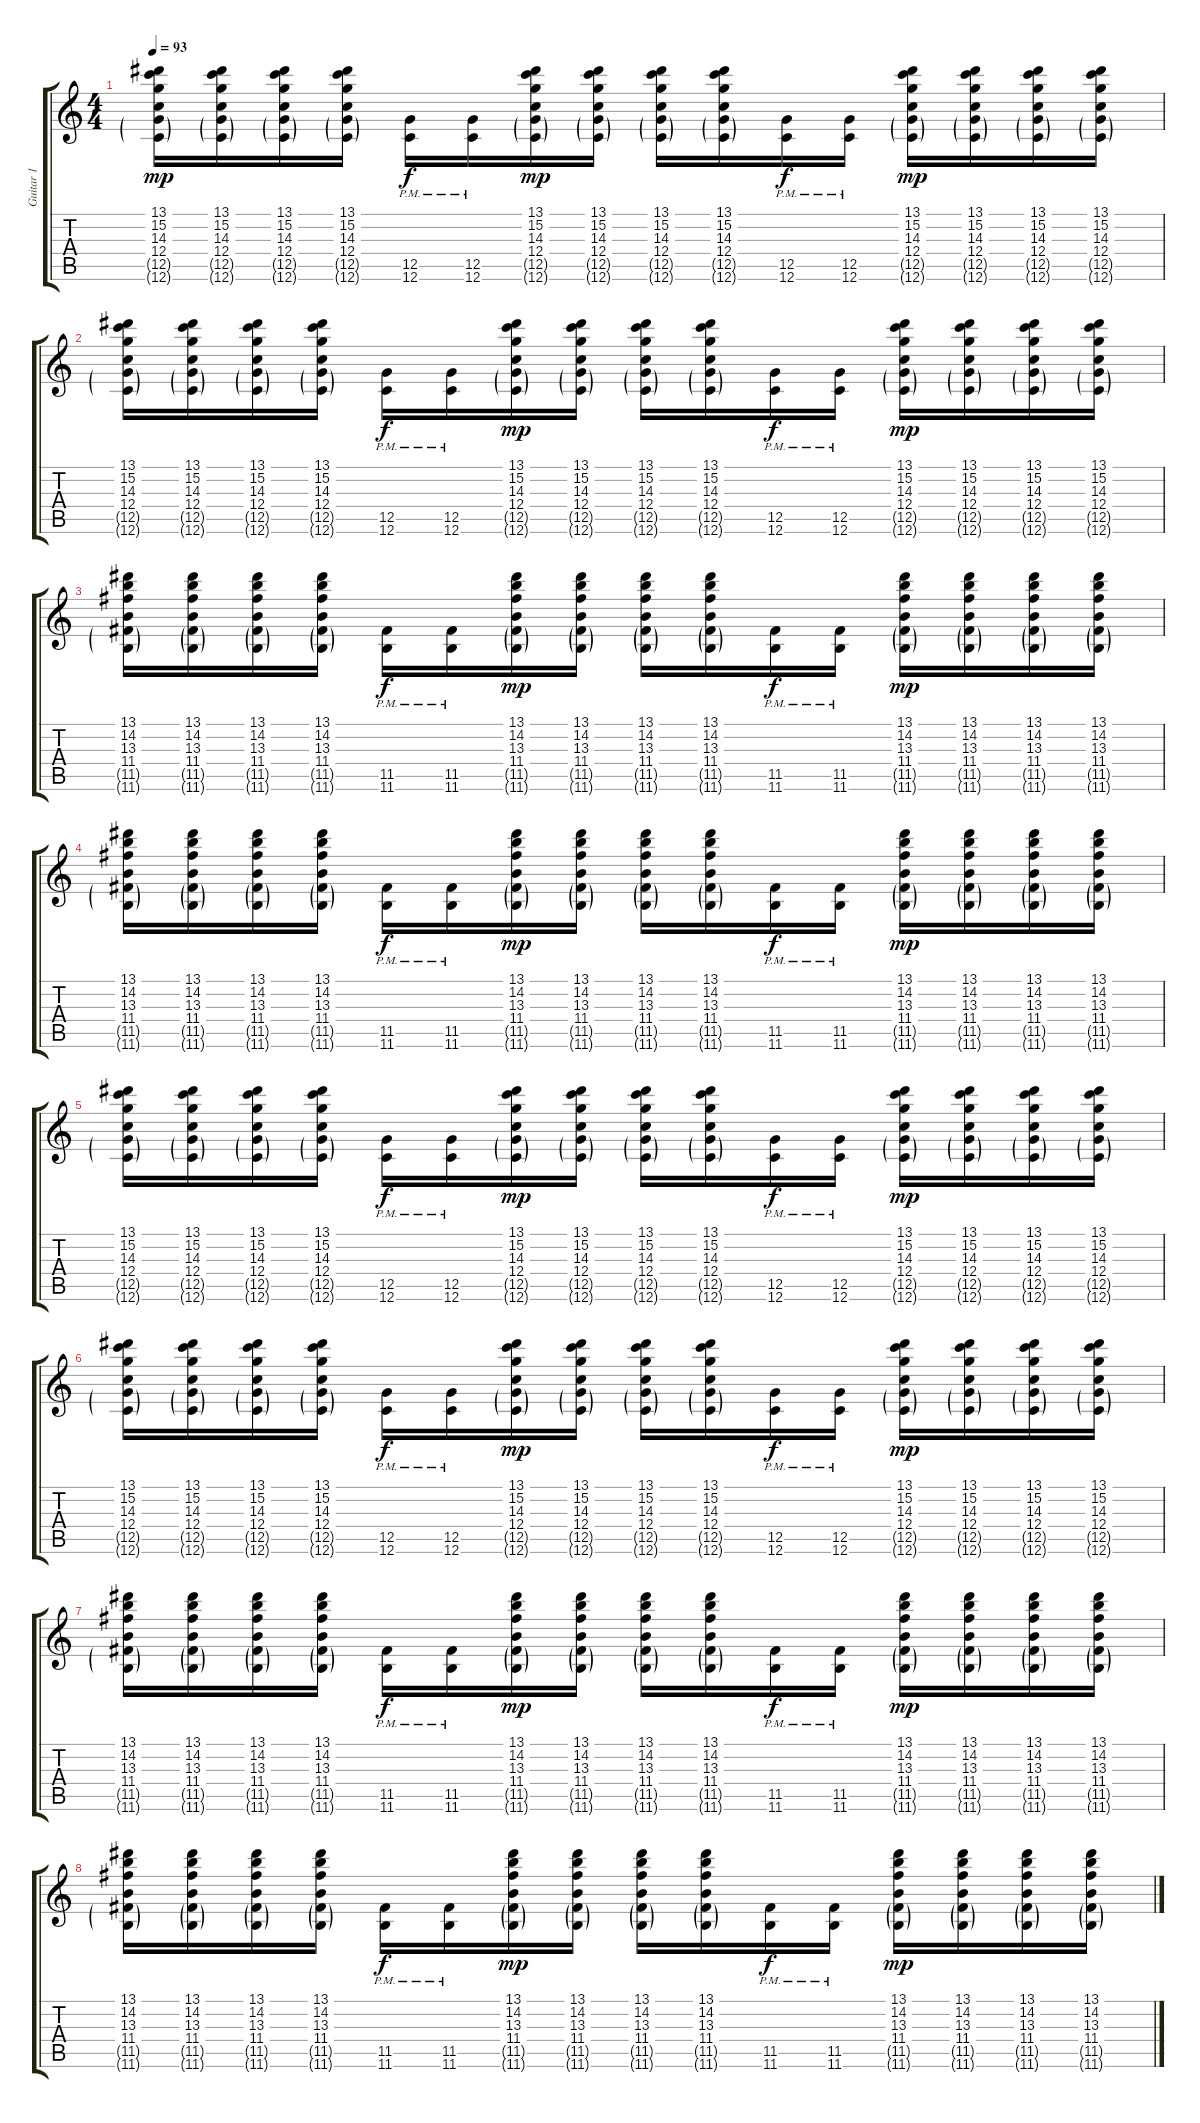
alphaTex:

\track ("Guitar 1" "Guitar 1") {instrument electricguitarjazz}
\staff {score tabs}
\tuning (D4 A3 F3 C3 G2 C2) {hide}
\ts (4 4)
\tempo 93
\clef g2
\ks c
(13.1 15.2 14.3 12.4 12.5{g} 12.6{g}).16{dy mp} (13.1 15.2 14.3 12.4 12.5{g} 12.6{g}).16 (13.1 15.2 14.3 12.4 12.5{g} 12.6{g}).16 (13.1 15.2 14.3 12.4 12.5{g} 12.6{g}).16 (12.5{pm} 12.6{pm}).16{dy f} (12.5{pm} 12.6{pm}).16 (13.1 15.2 14.3 12.4 12.5{g} 12.6{g}).16{dy mp} (13.1 15.2 14.3 12.4 12.5{g} 12.6{g}).16 (13.1 15.2 14.3 12.4 12.5{g} 12.6{g}).16 (13.1 15.2 14.3 12.4 12.5{g} 12.6{g}).16 (12.5{pm} 12.6{pm}).16{dy f} (12.5{pm} 12.6{pm}).16 (13.1 15.2 14.3 12.4 12.5{g} 12.6{g}).16{dy mp} (13.1 15.2 14.3 12.4 12.5{g} 12.6{g}).16 (13.1 15.2 14.3 12.4 12.5{g} 12.6{g}).16 (13.1 15.2 14.3 12.4 12.5{g} 12.6{g}).16 |
(13.1 15.2 14.3 12.4 12.5{g} 12.6{g}).16 (13.1 15.2 14.3 12.4 12.5{g} 12.6{g}).16 (13.1 15.2 14.3 12.4 12.5{g} 12.6{g}).16 (13.1 15.2 14.3 12.4 12.5{g} 12.6{g}).16 (12.5{pm} 12.6{pm}).16{dy f} (12.5{pm} 12.6{pm}).16 (13.1 15.2 14.3 12.4 12.5{g} 12.6{g}).16{dy mp} (13.1 15.2 14.3 12.4 12.5{g} 12.6{g}).16 (13.1 15.2 14.3 12.4 12.5{g} 12.6{g}).16 (13.1 15.2 14.3 12.4 12.5{g} 12.6{g}).16 (12.5{pm} 12.6{pm}).16{dy f} (12.5{pm} 12.6{pm}).16 (13.1 15.2 14.3 12.4 12.5{g} 12.6{g}).16{dy mp} (13.1 15.2 14.3 12.4 12.5{g} 12.6{g}).16 (13.1 15.2 14.3 12.4 12.5{g} 12.6{g}).16 (13.1 15.2 14.3 12.4 12.5{g} 12.6{g}).16 |
(13.1 14.2 13.3 11.4 11.5{g} 11.6{g}).16 (13.1 14.2 13.3 11.4 11.5{g} 11.6{g}).16 (13.1 14.2 13.3 11.4 11.5{g} 11.6{g}).16 (13.1 14.2 13.3 11.4 11.5{g} 11.6{g}).16 (11.5{pm} 11.6{pm}).16{dy f} (11.5{pm} 11.6{pm}).16 (13.1 14.2 13.3 11.4 11.5{g} 11.6{g}).16{dy mp} (13.1 14.2 13.3 11.4 11.5{g} 11.6{g}).16 (13.1 14.2 13.3 11.4 11.5{g} 11.6{g}).16 (13.1 14.2 13.3 11.4 11.5{g} 11.6{g}).16 (11.5{pm} 11.6{pm}).16{dy f} (11.5{pm} 11.6{pm}).16 (13.1 14.2 13.3 11.4 11.5{g} 11.6{g}).16{dy mp} (13.1 14.2 13.3 11.4 11.5{g} 11.6{g}).16 (13.1 14.2 13.3 11.4 11.5{g} 11.6{g}).16 (13.1 14.2 13.3 11.4 11.5{g} 11.6{g}).16 |
(13.1 14.2 13.3 11.4 11.5{g} 11.6{g}).16 (13.1 14.2 13.3 11.4 11.5{g} 11.6{g}).16 (13.1 14.2 13.3 11.4 11.5{g} 11.6{g}).16 (13.1 14.2 13.3 11.4 11.5{g} 11.6{g}).16 (11.5{pm} 11.6{pm}).16{dy f} (11.5{pm} 11.6{pm}).16 (13.1 14.2 13.3 11.4 11.5{g} 11.6{g}).16{dy mp} (13.1 14.2 13.3 11.4 11.5{g} 11.6{g}).16 (13.1 14.2 13.3 11.4 11.5{g} 11.6{g}).16 (13.1 14.2 13.3 11.4 11.5{g} 11.6{g}).16 (11.5{pm} 11.6{pm}).16{dy f} (11.5{pm} 11.6{pm}).16 (13.1 14.2 13.3 11.4 11.5{g} 11.6{g}).16{dy mp} (13.1 14.2 13.3 11.4 11.5{g} 11.6{g}).16 (13.1 14.2 13.3 11.4 11.5{g} 11.6{g}).16 (13.1 14.2 13.3 11.4 11.5{g} 11.6{g}).16 |
(13.1 15.2 14.3 12.4 12.5{g} 12.6{g}).16 (13.1 15.2 14.3 12.4 12.5{g} 12.6{g}).16 (13.1 15.2 14.3 12.4 12.5{g} 12.6{g}).16 (13.1 15.2 14.3 12.4 12.5{g} 12.6{g}).16 (12.5{pm} 12.6{pm}).16{dy f} (12.5{pm} 12.6{pm}).16 (13.1 15.2 14.3 12.4 12.5{g} 12.6{g}).16{dy mp} (13.1 15.2 14.3 12.4 12.5{g} 12.6{g}).16 (13.1 15.2 14.3 12.4 12.5{g} 12.6{g}).16 (13.1 15.2 14.3 12.4 12.5{g} 12.6{g}).16 (12.5{pm} 12.6{pm}).16{dy f} (12.5{pm} 12.6{pm}).16 (13.1 15.2 14.3 12.4 12.5{g} 12.6{g}).16{dy mp} (13.1 15.2 14.3 12.4 12.5{g} 12.6{g}).16 (13.1 15.2 14.3 12.4 12.5{g} 12.6{g}).16 (13.1 15.2 14.3 12.4 12.5{g} 12.6{g}).16 |
(13.1 15.2 14.3 12.4 12.5{g} 12.6{g}).16 (13.1 15.2 14.3 12.4 12.5{g} 12.6{g}).16 (13.1 15.2 14.3 12.4 12.5{g} 12.6{g}).16 (13.1 15.2 14.3 12.4 12.5{g} 12.6{g}).16 (12.5{pm} 12.6{pm}).16{dy f} (12.5{pm} 12.6{pm}).16 (13.1 15.2 14.3 12.4 12.5{g} 12.6{g}).16{dy mp} (13.1 15.2 14.3 12.4 12.5{g} 12.6{g}).16 (13.1 15.2 14.3 12.4 12.5{g} 12.6{g}).16 (13.1 15.2 14.3 12.4 12.5{g} 12.6{g}).16 (12.5{pm} 12.6{pm}).16{dy f} (12.5{pm} 12.6{pm}).16 (13.1 15.2 14.3 12.4 12.5{g} 12.6{g}).16{dy mp} (13.1 15.2 14.3 12.4 12.5{g} 12.6{g}).16 (13.1 15.2 14.3 12.4 12.5{g} 12.6{g}).16 (13.1 15.2 14.3 12.4 12.5{g} 12.6{g}).16 |
(13.1 14.2 13.3 11.4 11.5{g} 11.6{g}).16 (13.1 14.2 13.3 11.4 11.5{g} 11.6{g}).16 (13.1 14.2 13.3 11.4 11.5{g} 11.6{g}).16 (13.1 14.2 13.3 11.4 11.5{g} 11.6{g}).16 (11.5{pm} 11.6{pm}).16{dy f} (11.5{pm} 11.6{pm}).16 (13.1 14.2 13.3 11.4 11.5{g} 11.6{g}).16{dy mp} (13.1 14.2 13.3 11.4 11.5{g} 11.6{g}).16 (13.1 14.2 13.3 11.4 11.5{g} 11.6{g}).16 (13.1 14.2 13.3 11.4 11.5{g} 11.6{g}).16 (11.5{pm} 11.6{pm}).16{dy f} (11.5{pm} 11.6{pm}).16 (13.1 14.2 13.3 11.4 11.5{g} 11.6{g}).16{dy mp} (13.1 14.2 13.3 11.4 11.5{g} 11.6{g}).16 (13.1 14.2 13.3 11.4 11.5{g} 11.6{g}).16 (13.1 14.2 13.3 11.4 11.5{g} 11.6{g}).16 |
(13.1 14.2 13.3 11.4 11.5{g} 11.6{g}).16 (13.1 14.2 13.3 11.4 11.5{g} 11.6{g}).16 (13.1 14.2 13.3 11.4 11.5{g} 11.6{g}).16 (13.1 14.2 13.3 11.4 11.5{g} 11.6{g}).16 (11.5{pm} 11.6{pm}).16{dy f} (11.5{pm} 11.6{pm}).16 (13.1 14.2 13.3 11.4 11.5{g} 11.6{g}).16{dy mp} (13.1 14.2 13.3 11.4 11.5{g} 11.6{g}).16 (13.1 14.2 13.3 11.4 11.5{g} 11.6{g}).16 (13.1 14.2 13.3 11.4 11.5{g} 11.6{g}).16 (11.5{pm} 11.6{pm}).16{dy f} (11.5{pm} 11.6{pm}).16 (13.1 14.2 13.3 11.4 11.5{g} 11.6{g}).16{dy mp} (13.1 14.2 13.3 11.4 11.5{g} 11.6{g}).16 (13.1 14.2 13.3 11.4 11.5{g} 11.6{g}).16 (13.1 14.2 13.3 11.4 11.5{g} 11.6{g}).16
